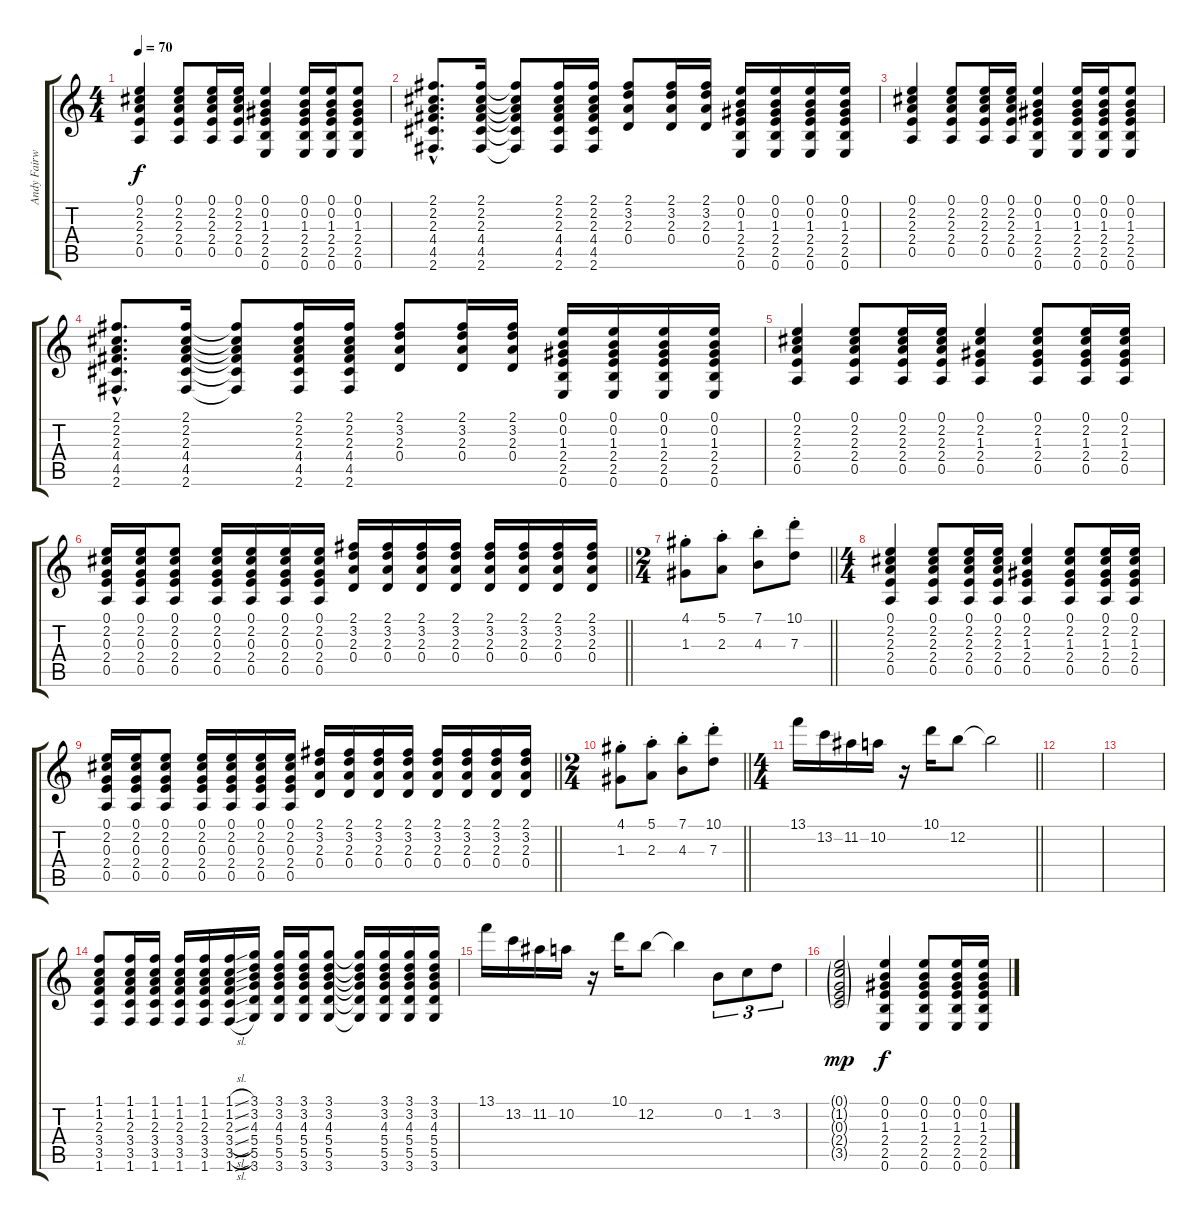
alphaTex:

\track ("Andy Fairweather Low Guitar II" "Andy Fairw") {instrument acousticguitarnylon}
\staff {score tabs}
\tuning (E4 B3 G3 D3 A2 E2) {hide}
\ts (4 4)
\tempo 70
\clef g2
\ks c
(0.1 2.2 2.3 2.4 0.5).4{dy f} (0.1 2.2 2.3 2.4 0.5).8 (0.1 2.2 2.3 2.4 0.5).16 (0.1 2.2 2.3 2.4 0.5).16 (0.1 0.2 1.3 2.4 2.5 0.6).4 (0.1 0.2 1.3 2.4 2.5 0.6).16 (0.1 0.2 1.3 2.4 2.5 0.6).16 (0.1 0.2 1.3 2.4 2.5 0.6).8 |
(2.1{hac} 2.2{hac} 2.3{hac} 4.4{hac} 4.5{hac} 2.6{hac}).8{d} (2.1 2.2 2.3 4.4 4.5 2.6).16 (2.1{t} 2.2{t} 2.3{t} 4.4{t} 4.5{t} 2.6{t}).8 (2.1 2.2 2.3 4.4 4.5 2.6).16 (2.1 2.2 2.3 4.4 4.5 2.6).16 (2.1 3.2 2.3 0.4).8 (2.1 3.2 2.3 0.4).16 (2.1 3.2 2.3 0.4).16 (0.1 0.2 1.3 2.4 2.5 0.6).16 (0.1 0.2 1.3 2.4 2.5 0.6).16 (0.1 0.2 1.3 2.4 2.5 0.6).16 (0.1 0.2 1.3 2.4 2.5 0.6).16 |
(0.1 2.2 2.3 2.4 0.5).4 (0.1 2.2 2.3 2.4 0.5).8 (0.1 2.2 2.3 2.4 0.5).16 (0.1 2.2 2.3 2.4 0.5).16 (0.1 0.2 1.3 2.4 2.5 0.6).4 (0.1 0.2 1.3 2.4 2.5 0.6).16 (0.1 0.2 1.3 2.4 2.5 0.6).16 (0.1 0.2 1.3 2.4 2.5 0.6).8 |
(2.1{hac} 2.2{hac} 2.3{hac} 4.4{hac} 4.5{hac} 2.6{hac}).8{d} (2.1 2.2 2.3 4.4 4.5 2.6).16 (2.1{t} 2.2{t} 2.3{t} 4.4{t} 4.5{t} 2.6{t}).8 (2.1 2.2 2.3 4.4 4.5 2.6).16 (2.1 2.2 2.3 4.4 4.5 2.6).16 (2.1 3.2 2.3 0.4).8 (2.1 3.2 2.3 0.4).16 (2.1 3.2 2.3 0.4).16 (0.1 0.2 1.3 2.4 2.5 0.6).16 (0.1 0.2 1.3 2.4 2.5 0.6).16 (0.1 0.2 1.3 2.4 2.5 0.6).16 (0.1 0.2 1.3 2.4 2.5 0.6).16 |
(0.1 2.2 2.3 2.4 0.5).4 (0.1 2.2 2.3 2.4 0.5).8 (0.1 2.2 2.3 2.4 0.5).16 (0.1 2.2 2.3 2.4 0.5).16 (0.1 2.2 1.3 2.4 0.5).4 (0.1 2.2 1.3 2.4 0.5).8 (0.1 2.2 1.3 2.4 0.5).16 (0.1 2.2 1.3 2.4 0.5).16 |
\barLineRight lightlight
(0.1 2.2 0.3 2.4 0.5).16 (0.1 2.2 0.3 2.4 0.5).16 (0.1 2.2 0.3 2.4 0.5).8 (0.1 2.2 0.3 2.4 0.5).16 (0.1 2.2 0.3 2.4 0.5).16 (0.1 2.2 0.3 2.4 0.5).16 (0.1 2.2 0.3 2.4 0.5).16 (2.1 3.2 2.3 0.4).16 (2.1 3.2 2.3 0.4).16 (2.1 3.2 2.3 0.4).16 (2.1 3.2 2.3 0.4).16 (2.1 3.2 2.3 0.4).16 (2.1 3.2 2.3 0.4).16 (2.1 3.2 2.3 0.4).16 (2.1 3.2 2.3 0.4).16 |
\ts (2 4)
\barLineRight lightlight
(4.1{st} 1.3{st}).8 (5.1{st} 2.3{st}).8 (7.1{st} 4.3{st}).8 (10.1{st} 7.3{st}).8 |
\ts (4 4)
(0.1 2.2 2.3 2.4 0.5).4 (0.1 2.2 2.3 2.4 0.5).8 (0.1 2.2 2.3 2.4 0.5).16 (0.1 2.2 2.3 2.4 0.5).16 (0.1 2.2 1.3 2.4 0.5).4 (0.1 2.2 1.3 2.4 0.5).8 (0.1 2.2 1.3 2.4 0.5).16 (0.1 2.2 1.3 2.4 0.5).16 |
\barLineRight lightlight
(0.1 2.2 0.3 2.4 0.5).16 (0.1 2.2 0.3 2.4 0.5).16 (0.1 2.2 0.3 2.4 0.5).8 (0.1 2.2 0.3 2.4 0.5).16 (0.1 2.2 0.3 2.4 0.5).16 (0.1 2.2 0.3 2.4 0.5).16 (0.1 2.2 0.3 2.4 0.5).16 (2.1 3.2 2.3 0.4).16 (2.1 3.2 2.3 0.4).16 (2.1 3.2 2.3 0.4).16 (2.1 3.2 2.3 0.4).16 (2.1 3.2 2.3 0.4).16 (2.1 3.2 2.3 0.4).16 (2.1 3.2 2.3 0.4).16 (2.1 3.2 2.3 0.4).16 |
\ts (2 4)
\barLineRight lightlight
(4.1{st} 1.3{st}).8 (5.1{st} 2.3{st}).8 (7.1{st} 4.3{st}).8 (10.1{st} 7.3{st}).8 |
\ts (4 4)
\barLineRight lightlight
13.1.16 13.2.16 11.2.16 10.2.16 r.16 10.1.16 12.2.8 12.2{t}.2 |
|
|
(1.1 1.2 2.3 3.4 3.5 1.6).8 (1.1 1.2 2.3 3.4 3.5 1.6).16 (1.1 1.2 2.3 3.4 3.5 1.6).16 (1.1 1.2 2.3 3.4 3.5 1.6).16 (1.1 1.2 2.3 3.4 3.5 1.6).16 (1.1{sl} 1.2{sl} 2.3{sl} 3.4{sl} 3.5{sl} 1.6{sl}).16 (3.1 3.2 4.3 5.4 5.5 3.6).16 (3.1 3.2 4.3 5.4 5.5 3.6).16 (3.1 3.2 4.3 5.4 5.5 3.6).16 (3.1 3.2 4.3 5.4 5.5 3.6).8 (3.1{t} 3.2{t} 4.3{t} 5.4{t} 5.5{t} 3.6{t}).16 (3.1 3.2 4.3 5.4 5.5 3.6).16 (3.1 3.2 4.3 5.4 5.5 3.6).16 (3.1 3.2 4.3 5.4 5.5 3.6).16 |
13.1.16 13.2.16 11.2.16 10.2.16 r.16 10.1.16 12.2.8 12.2{t}.4 0.2.8{tu (3 2)} 1.2.8{tu (3 2)} 3.2.8{tu (3 2)} |
(0.1{g} 1.2{g} 0.3{g} 2.4{g} 3.5{g}).2{dy mp} (0.1 0.2 1.3 2.4 2.5 0.6).4{dy f} (0.1 0.2 1.3 2.4 2.5 0.6).8 (0.1 0.2 1.3 2.4 2.5 0.6).16 (0.1 0.2 1.3 2.4 2.5 0.6).16
